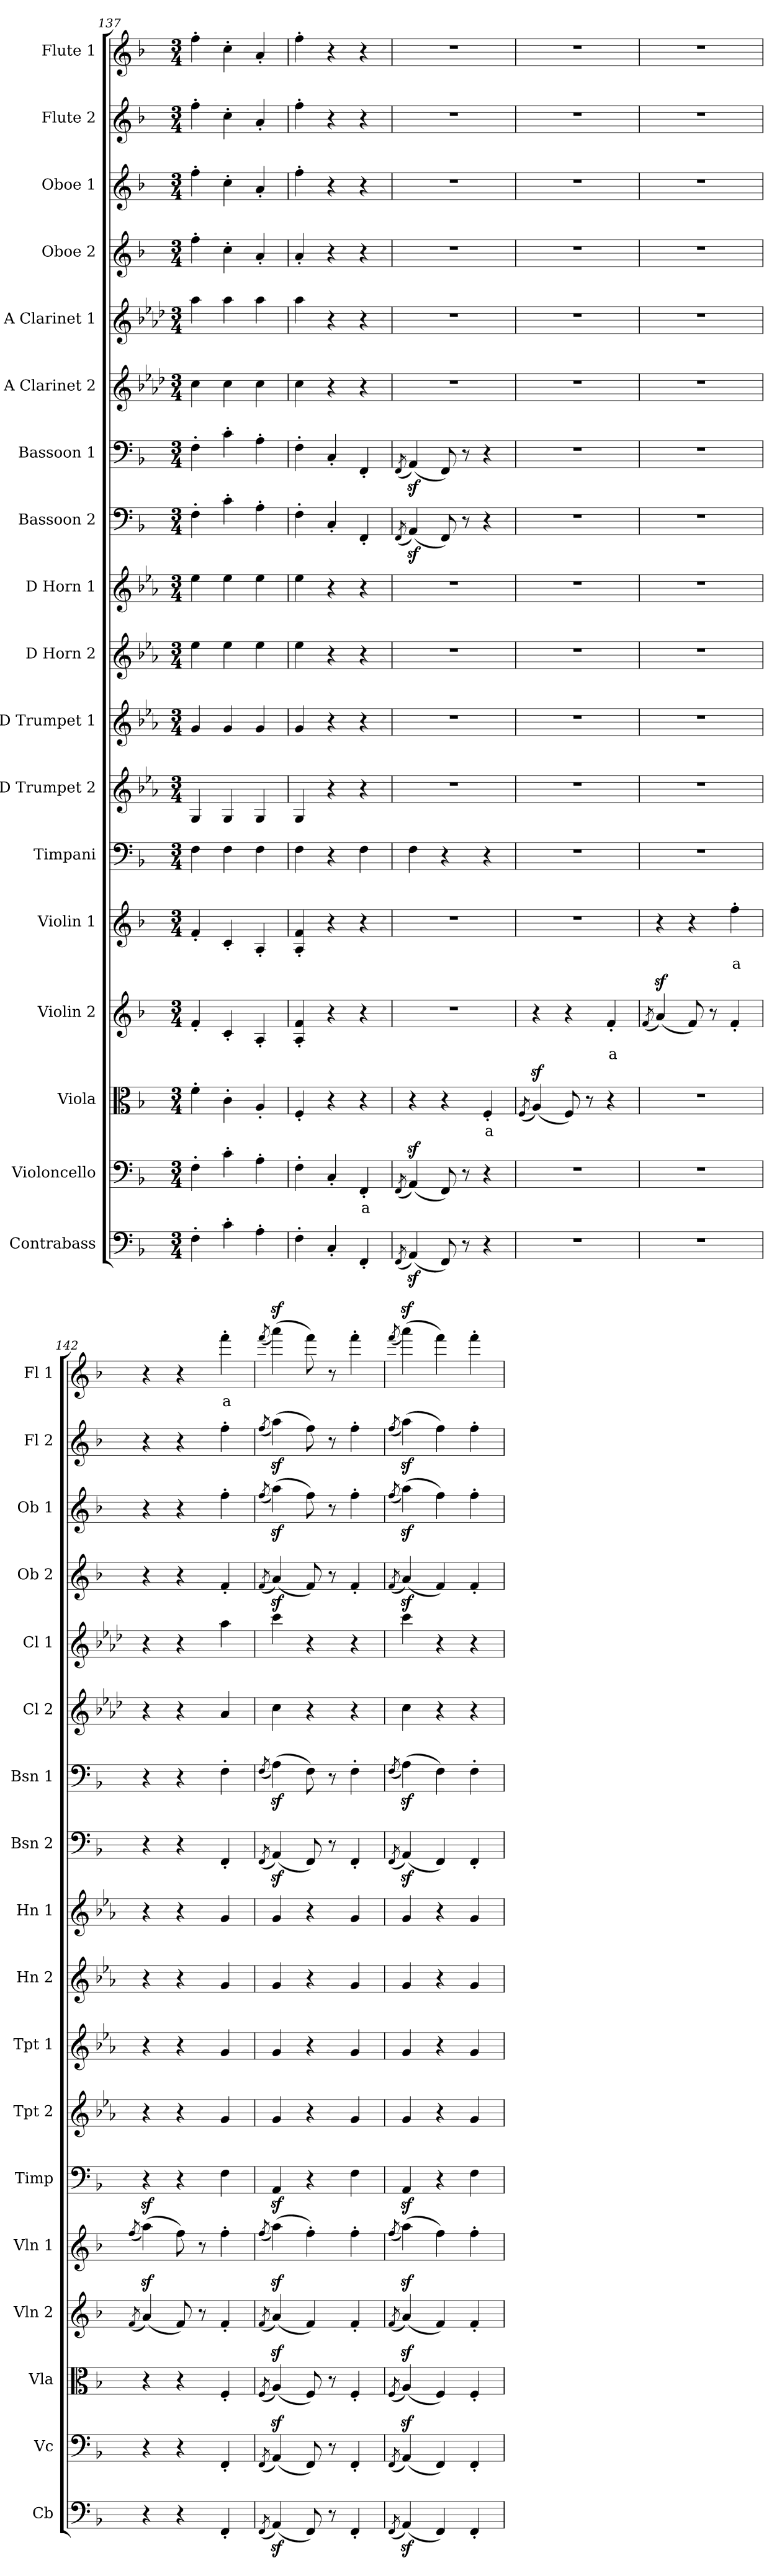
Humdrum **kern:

**kern	**kern	**text	**kern	**text	**kern	**text	**kern	**text	**kern	**kern	**kern	**kern	**kern	**kern	**kern	**kern	**kern	**kern	**kern	**kern	**kern	**text
*part18	*part17	*part17	*part16	*part16	*part15	*part15	*part14	*part14	*part13	*part12	*part11	*part10	*part9	*part8	*part7	*part6	*part5	*part4	*part3	*part2	*part1	*part1
*staff18	*staff17	*staff17	*staff16	*staff16	*staff15	*staff15	*staff14	*staff14	*staff13	*staff12	*staff11	*staff10	*staff9	*staff8	*staff7	*staff6	*staff5	*staff4	*staff3	*staff2	*staff1	*staff1
*I"Contrabass	*I"Violoncello	*	*I"Viola	*	*I"Violin 2	*	*I"Violin 1	*	*I"Timpani	*I"D Trumpet 2	*I"D Trumpet 1	*I"D Horn 2	*I"D Horn 1	*I"Bassoon 2	*I"Bassoon 1	*I"A Clarinet 2	*I"A Clarinet 1	*I"Oboe 2	*I"Oboe 1	*I"Flute 2	*I"Flute 1	*
*I'Cb	*I'Vc	*	*I'Vla	*	*I'Vln 2	*	*I'Vln 1	*	*I'Timp	*I'Tpt 2	*I'Tpt 1	*I'Hn 2	*I'Hn 1	*I'Bsn 2	*I'Bsn 1	*I'Cl 2	*I'Cl 1	*I'Ob 2	*I'Ob 1	*I'Fl 2	*I'Fl 1	*
*clefF4	*clefF4	*	*clefC3	*	*clefG2	*	*clefG2	*	*clefF4	*clefG2	*clefG2	*clefG2	*clefG2	*clefF4	*clefF4	*clefG2	*clefG2	*clefG2	*clefG2	*clefG2	*clefG2	*
*ITrd7c12	*	*	*	*	*	*	*	*	*	*ITrd-1c-2	*ITrd-1c-2	*ITrd6c10	*ITrd6c10	*	*	*ITrd2c3	*ITrd2c3	*	*	*	*	*
*k[b-]	*k[b-]	*	*k[b-]	*	*k[b-]	*	*k[b-]	*	*k[b-]	*k[b-]	*k[b-]	*k[b-]	*k[b-]	*k[b-]	*k[b-]	*k[b-]	*k[b-]	*k[b-]	*k[b-]	*k[b-]	*k[b-]	*
*M3/4	*M3/4	*	*M3/4	*	*M3/4	*	*M3/4	*	*M3/4	*M3/4	*M3/4	*M3/4	*M3/4	*M3/4	*M3/4	*M3/4	*M3/4	*M3/4	*M3/4	*M3/4	*M3/4	*
=137	=137	=137	=137	=137	=137	=137	=137	=137	=137	=137	=137	=137	=137	=137	=137	=137	=137	=137	=137	=137	=137	=137
4FF'\	4F'\	.	4f'\	.	4f'/	.	4f'/	.	4F\	4A/	4a/	4f\	4f\	4F'\	4F'\	4a\	4ff\	4ff'\	4ff'\	4ff'\	4ff'\	.
4C'\	4c'\	.	4c'\	.	4c'/	.	4c'/	.	4F\	4A/	4a/	4f\	4f\	4c'\	4c'\	4a\	4ff\	4cc'\	4cc'\	4cc'\	4cc'\	.
4AA'\	4A'\	.	4A'/	.	4A'/	.	4A'/	.	4F\	4A/	4a/	4f\	4f\	4A'\	4A'\	4a\	4ff\	4a'/	4a'/	4a'/	4a'/	.
=138	=138	=138	=138	=138	=138	=138	=138	=138	=138	=138	=138	=138	=138	=138	=138	=138	=138	=138	=138	=138	=138	=138
4FF'\	4F'\	.	4F'/	.	4A/' 4f/'	.	4A/' 4f/'	.	4F\	4A/	4a/	4f\	4f\	4F'\	4F'\	4a\	4ff\	4a'/	4ff'\	4ff'\	4ff'\	.
4CC'/	4C'/	.	4r	.	4r	.	4r	.	4r	4r	4r	4r	4r	4C'/	4C'/	4r	4r	4r	4r	4r	4r	.
!	!	!LO:LY:b:color=#FF0000	!	!	!	!	!	!	!	!	!	!	!	!	!	!	!	!	!	!	!	!
4FFF'/	4FF'/	a	4r	.	4r	.	4r	.	4F\	4r	4r	4r	4r	4FF'/	4FF'/	4r	4r	4r	4r	4r	4r	.
=139	=139	=139	=139	=139	=139	=139	=139	=139	=139	=139	=139	=139	=139	=139	=139	=139	=139	=139	=139	=139	=139	=139
(8qFFF/	(8qFF/	.	.	.	.	.	.	.	.	.	.	.	.	(8qFF/	(8qFF/	.	.	.	.	.	.	.
(4AAAz</)	(4AAz</)	.	4r	.	2.r	.	2.r	.	4F\	2.r	2.r	2.r	2.r	(4AAz</)	(4AAz</)	2.r	2.r	2.r	2.r	2.r	2.r	.
8FFF/)	8FF/)	.	4r	.	.	.	.	.	4r	.	.	.	.	8FF/)	8FF/)	.	.	.	.	.	.	.
8r	8r	.	.	.	.	.	.	.	.	.	.	.	.	8r	8r	.	.	.	.	.	.	.
!	!	!	!	!LO:LY:b:color=#FF0000	!	!	!	!	!	!	!	!	!	!	!	!	!	!	!	!	!	!
4r	4r	.	4F'/	a	.	.	.	.	4r	.	.	.	.	4r	4r	.	.	.	.	.	.	.
=140	=140	=140	=140	=140	=140	=140	=140	=140	=140	=140	=140	=140	=140	=140	=140	=140	=140	=140	=140	=140	=140	=140
.	.	.	(8qF/	.	.	.	.	.	.	.	.	.	.	.	.	.	.	.	.	.	.	.
2.r	2.r	.	(4Az</)	.	4r	.	2.r	.	2.r	2.r	2.r	2.r	2.r	2.r	2.r	2.r	2.r	2.r	2.r	2.r	2.r	.
.	.	.	8F/)	.	4r	.	.	.	.	.	.	.	.	.	.	.	.	.	.	.	.	.
.	.	.	8r	.	.	.	.	.	.	.	.	.	.	.	.	.	.	.	.	.	.	.
!	!	!	!	!	!	!LO:LY:b:color=#FF0000	!	!	!	!	!	!	!	!	!	!	!	!	!	!	!	!
.	.	.	4r	.	4f'/	a	.	.	.	.	.	.	.	.	.	.	.	.	.	.	.	.
=141	=141	=141	=141	=141	=141	=141	=141	=141	=141	=141	=141	=141	=141	=141	=141	=141	=141	=141	=141	=141	=141	=141
.	.	.	.	.	(8qf/	.	.	.	.	.	.	.	.	.	.	.	.	.	.	.	.	.
2.r	2.r	.	2.r	.	(4az</)	.	4r	.	2.r	2.r	2.r	2.r	2.r	2.r	2.r	2.r	2.r	2.r	2.r	2.r	2.r	.
.	.	.	.	.	8f/)	.	4r	.	.	.	.	.	.	.	.	.	.	.	.	.	.	.
.	.	.	.	.	8r	.	.	.	.	.	.	.	.	.	.	.	.	.	.	.	.	.
!	!	!	!	!	!	!	!	!LO:LY:b:color=#FF0000	!	!	!	!	!	!	!	!	!	!	!	!	!	!
.	.	.	.	.	4f'/	.	4ff'\	a	.	.	.	.	.	.	.	.	.	.	.	.	.	.
=142	=142	=142	=142	=142	=142	=142	=142	=142	=142	=142	=142	=142	=142	=142	=142	=142	=142	=142	=142	=142	=142	=142
.	.	.	.	.	(8qf/	.	(8qff/	.	.	.	.	.	.	.	.	.	.	.	.	.	.	.
4r	4r	.	4r	.	(4az</)	.	(4aaz<\)	.	4r	4r	4r	4r	4r	4r	4r	4r	4r	4r	4r	4r	4r	.
4r	4r	.	4r	.	8f/)	.	8ff\)	.	4r	4r	4r	4r	4r	4r	4r	4r	4r	4r	4r	4r	4r	.
.	.	.	.	.	8r	.	8r	.	.	.	.	.	.	.	.	.	.	.	.	.	.	.
!	!	!	!	!	!	!	!	!	!	!	!	!	!	!	!	!	!	!	!	!	!	!LO:LY:b:color=#FF0000
4FFF'/	4FF'/	.	4F'/	.	4f'/	.	4ff'\	.	4F\	4a/	4a/	4A/	4A/	4FF'/	4F'\	4f/	4ff\	4f'/	4ff'\	4ff'\	4fff'\	a
=143	=143	=143	=143	=143	=143	=143	=143	=143	=143	=143	=143	=143	=143	=143	=143	=143	=143	=143	=143	=143	=143	=143
(8qFFF/	(8qFF/	.	(8qF/	.	(8qf/	.	(8qff/	.	.	.	.	.	.	(8qFF/	(8qF/	.	.	(8qf/	(8qff/	(8qff/	(8qfff/	.
(4AAAz</)	(4AAz</)	.	(4Az</)	.	(4az</)	.	(4aaz<\)	.	4AA/	4a/	4a/	4A/	4A/	(4AAz</)	(4Az<\)	4a\	4aa\	(4az</)	(4aaz<\)	(4aaz<\)	(4aaaz<\)	.
8FFF/)	8FF/)	.	8F/)	.	4f/)	.	4ff'\)	.	4r	4r	4r	4r	4r	8FF/)	8F\)	4r	4r	8f/)	8ff\)	8ff\)	8fff\)	.
8r	8r	.	8r	.	.	.	.	.	.	.	.	.	.	8r	8r	.	.	8r	8r	8r	8r	.
4FFF'/	4FF'/	.	4F'/	.	4f'/	.	4ff'\	.	4F\	4a/	4a/	4A/	4A/	4FF'/	4F'\	4r	4r	4f'/	4ff'\	4ff'\	4fff'\	.
!!LO:PB:g=z
=144	=144	=144	=144	=144	=144	=144	=144	=144	=144	=144	=144	=144	=144	=144	=144	=144	=144	=144	=144	=144	=144	=144
(8qFFF/	(8qFF/	.	(8qF/	.	(8qf/	.	(8qff/	.	.	.	.	.	.	(8qFF/	(8qF/	.	.	(8qf/	(8qff/	(8qff/	(8qfff/	.
(4AAAz</)	(4AAz</)	.	(4Az</)	.	(4az</)	.	(4aaz<\)	.	4AA/	4a/	4a/	4A/	4A/	(4AAz</)	(4Az<\)	4a\	4aa\	(4az</)	(4aaz<\)	(4aaz<\)	(4aaaz<\)	.
4FFF/)	4FF/)	.	4F/)	.	4f/)	.	4ff\)	.	4r	4r	4r	4r	4r	4FF/)	4F\)	4r	4r	4f/)	4ff\)	4ff\)	4fff\)	.
4FFF'/	4FF'/	.	4F'/	.	4f'/	.	4ff'\	.	4F\	4a/	4a/	4A/	4A/	4FF'/	4F'\	4r	4r	4f'/	4ff'\	4ff'\	4fff'\	.
=	=	=	=	=	=	=	=	=	=	=	=	=	=	=	=	=	=	=	=	=	=	=
*-	*-	*-	*-	*-	*-	*-	*-	*-	*-	*-	*-	*-	*-	*-	*-	*-	*-	*-	*-	*-	*-	*-
